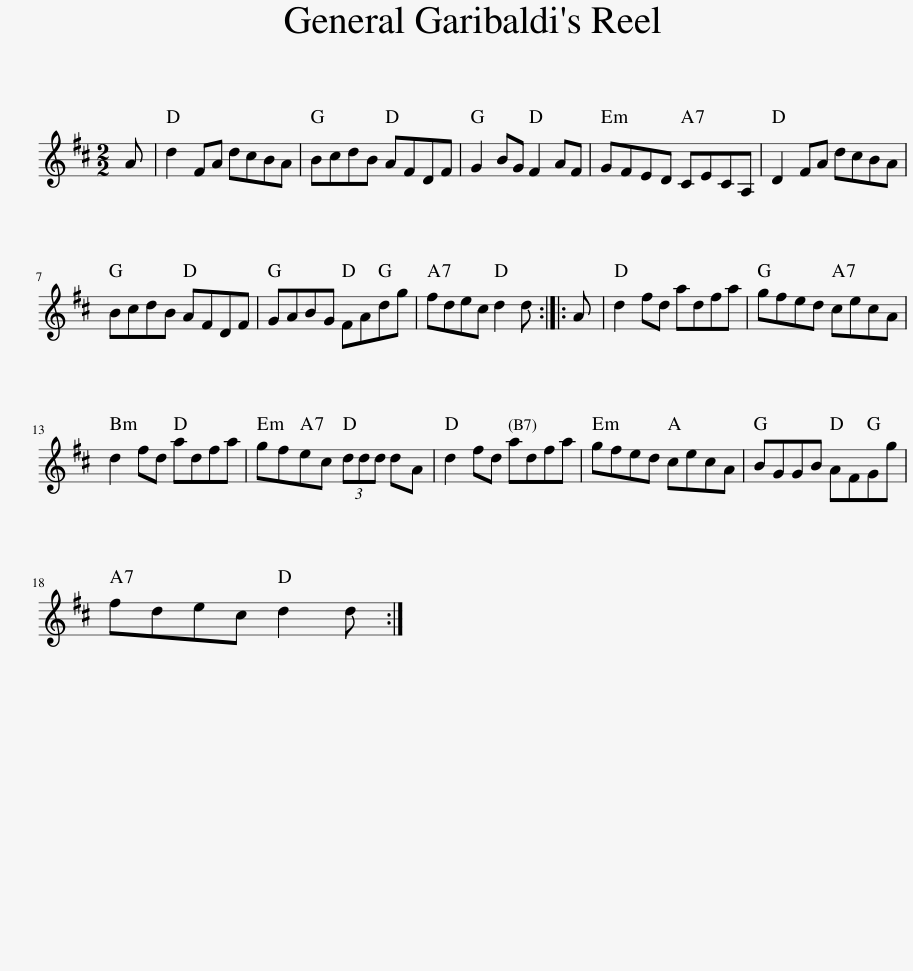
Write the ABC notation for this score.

X:1
L:1/8
M:2/2
I:linebreak $
K:D
V:1 treble
V:1
 A | d2 FA dcBA | BcdB AFDF | G2 BG F2 AF | GFED CECA, | %5
 D2 FA dcBA |$ BcdB AFDF | GABG FAdg | fdec d2 d :: A | %10
 d2 fd adfa | gfed cecA |$ d2 fd adfa | gfec (3ddd dA | d2 fd adfa | %15
 gfed cecA | BGGB AFGg |$ fdec d2 d :| %18
